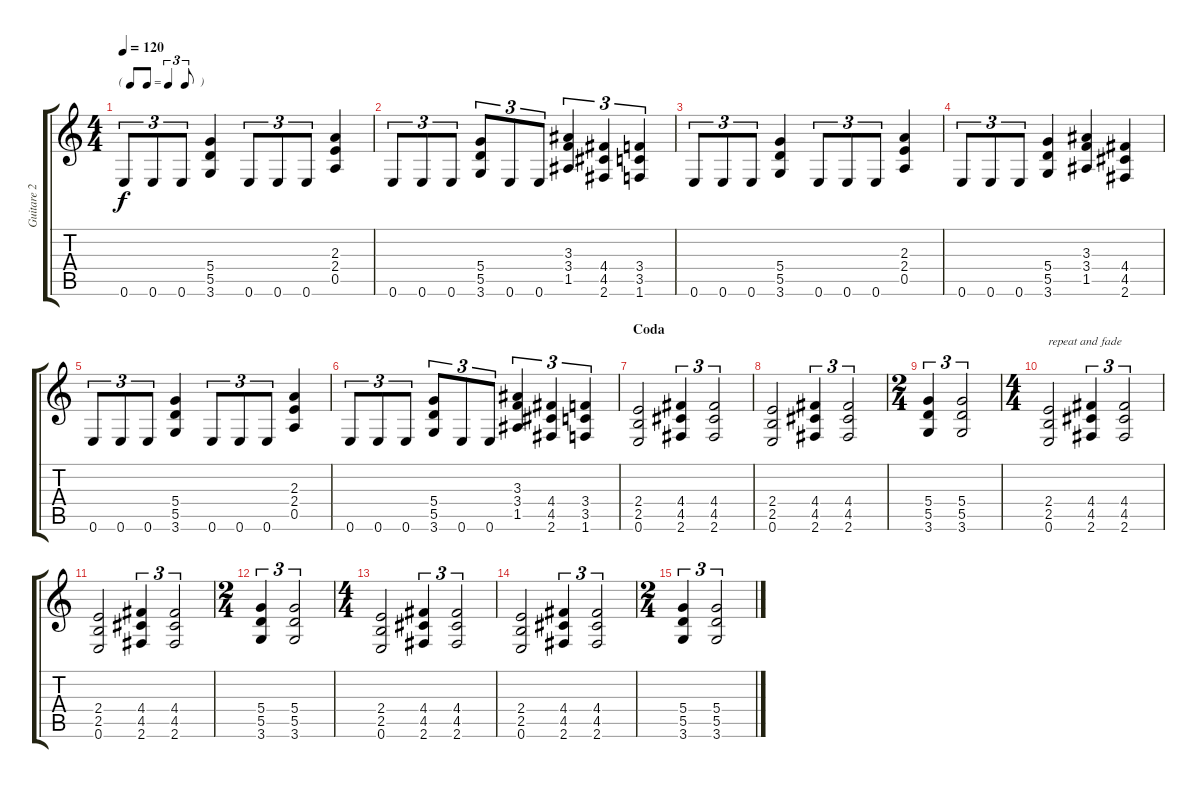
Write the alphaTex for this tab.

\track ("Guitare 2" "Guitare 2") {instrument overdrivenguitar}
\staff {score tabs}
\tuning (E4 B3 G3 D3 A2 E2) {hide}
\ts (4 4)
\tf triplet8th
\tempo 120
\clef g2
\ks c
0.6.8{tu (3 2) dy f} 0.6.8{tu (3 2)} 0.6.8{tu (3 2)} (5.4 5.5 3.6).4 0.6.8{tu (3 2)} 0.6.8{tu (3 2)} 0.6.8{tu (3 2)} (2.3 2.4 0.5).4 |
0.6.8{tu (3 2)} 0.6.8{tu (3 2)} 0.6.8{tu (3 2)} (5.4 5.5 3.6).8{tu (3 2)} 0.6.8{tu (3 2)} 0.6.8{tu (3 2)} (3.3 3.4 1.5).4{tu (3 2)} (4.4 4.5 2.6).4{tu (3 2)} (3.4 3.5 1.6).4{tu (3 2)} |
0.6.8{tu (3 2)} 0.6.8{tu (3 2)} 0.6.8{tu (3 2)} (5.4 5.5 3.6).4 0.6.8{tu (3 2)} 0.6.8{tu (3 2)} 0.6.8{tu (3 2)} (2.3 2.4 0.5).4 |
0.6.8{tu (3 2)} 0.6.8{tu (3 2)} 0.6.8{tu (3 2)} (5.4 5.5 3.6).4 (3.3 3.4 1.5).4 (4.4 4.5 2.6).4 |
0.6.8{tu (3 2)} 0.6.8{tu (3 2)} 0.6.8{tu (3 2)} (5.4 5.5 3.6).4 0.6.8{tu (3 2)} 0.6.8{tu (3 2)} 0.6.8{tu (3 2)} (2.3 2.4 0.5).4 |
0.6.8{tu (3 2)} 0.6.8{tu (3 2)} 0.6.8{tu (3 2)} (5.4 5.5 3.6).8{tu (3 2)} 0.6.8{tu (3 2)} 0.6.8{tu (3 2)} (3.3 3.4 1.5).4{tu (3 2)} (4.4 4.5 2.6).4{tu (3 2)} (3.4 3.5 1.6).4{tu (3 2)} |
\section ("" "Coda")
(2.4 2.5 0.6).2 (4.4 4.5 2.6).4{tu (3 2)} (4.4 4.5 2.6).2{tu (3 2)} |
(2.4 2.5 0.6).2 (4.4 4.5 2.6).4{tu (3 2)} (4.4 4.5 2.6).2{tu (3 2)} |
\ts (2 4)
(5.4 5.5 3.6).4{tu (3 2)} (5.4 5.5 3.6).2{tu (3 2)} |
\ts (4 4)
(2.4 2.5 0.6).2{txt "repeat and fade" volume 8} (4.4 4.5 2.6).4{tu (3 2)} (4.4 4.5 2.6).2{tu (3 2)} |
(2.4 2.5 0.6).2 (4.4 4.5 2.6).4{tu (3 2)} (4.4 4.5 2.6).2{tu (3 2)} |
\ts (2 4)
(5.4 5.5 3.6).4{tu (3 2)} (5.4 5.5 3.6).2{tu (3 2)} |
\ts (4 4)
(2.4 2.5 0.6).2{volume 0} (4.4 4.5 2.6).4{tu (3 2)} (4.4 4.5 2.6).2{tu (3 2)} |
(2.4 2.5 0.6).2 (4.4 4.5 2.6).4{tu (3 2)} (4.4 4.5 2.6).2{tu (3 2)} |
\ts (2 4)
(5.4 5.5 3.6).4{tu (3 2)} (5.4 5.5 3.6).2{tu (3 2)}
